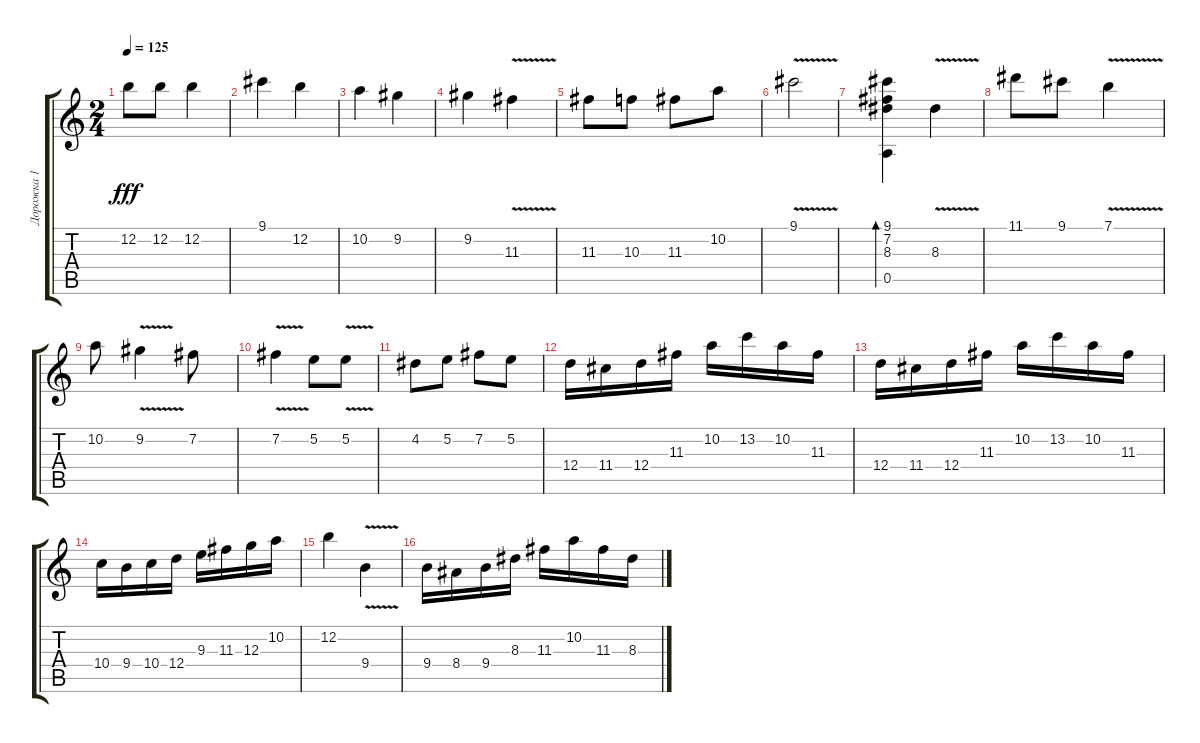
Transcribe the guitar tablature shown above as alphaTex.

\track ("Дорожка 1" "Дорожка 1") {instrument acousticguitarsteel}
\staff {score tabs}
\tuning (E4 B3 G3 D3 A2 E2) {hide}
\ts (2 4)
\tempo 125
\clef g2
\ks c
12.2.8{dy fff} 12.2.8 12.2.4 |
9.1.4 12.2.4 |
10.2.4 9.2.4 |
9.2.4 11.3{v}.4 |
11.3.8 10.3.8 11.3.8 10.2.8 |
9.1{v}.2 |
(9.1 7.2 8.3 0.5).4{bd 480} 8.3{v}.4 |
11.1.8 9.1.8 7.1{v}.4 |
10.2.8 9.2{v}.4 7.2.8 |
7.2{v}.4 5.2.8 5.2{v}.8 |
4.2.8 5.2.8 7.2.8 5.2.8 |
12.4.16 11.4.16 12.4.16 11.3.16 10.2.16 13.2.16 10.2.16 11.3.16 |
12.4.16 11.4.16 12.4.16 11.3.16 10.2.16 13.2.16 10.2.16 11.3.16 |
10.4.16 9.4.16 10.4.16 12.4.16 9.3.16 11.3.16 12.3.16 10.2.16 |
12.2.4 9.4{v}.4 |
9.4.16 8.4.16 9.4.16 8.3.16 11.3.16 10.2.16 11.3.16 8.3.16
